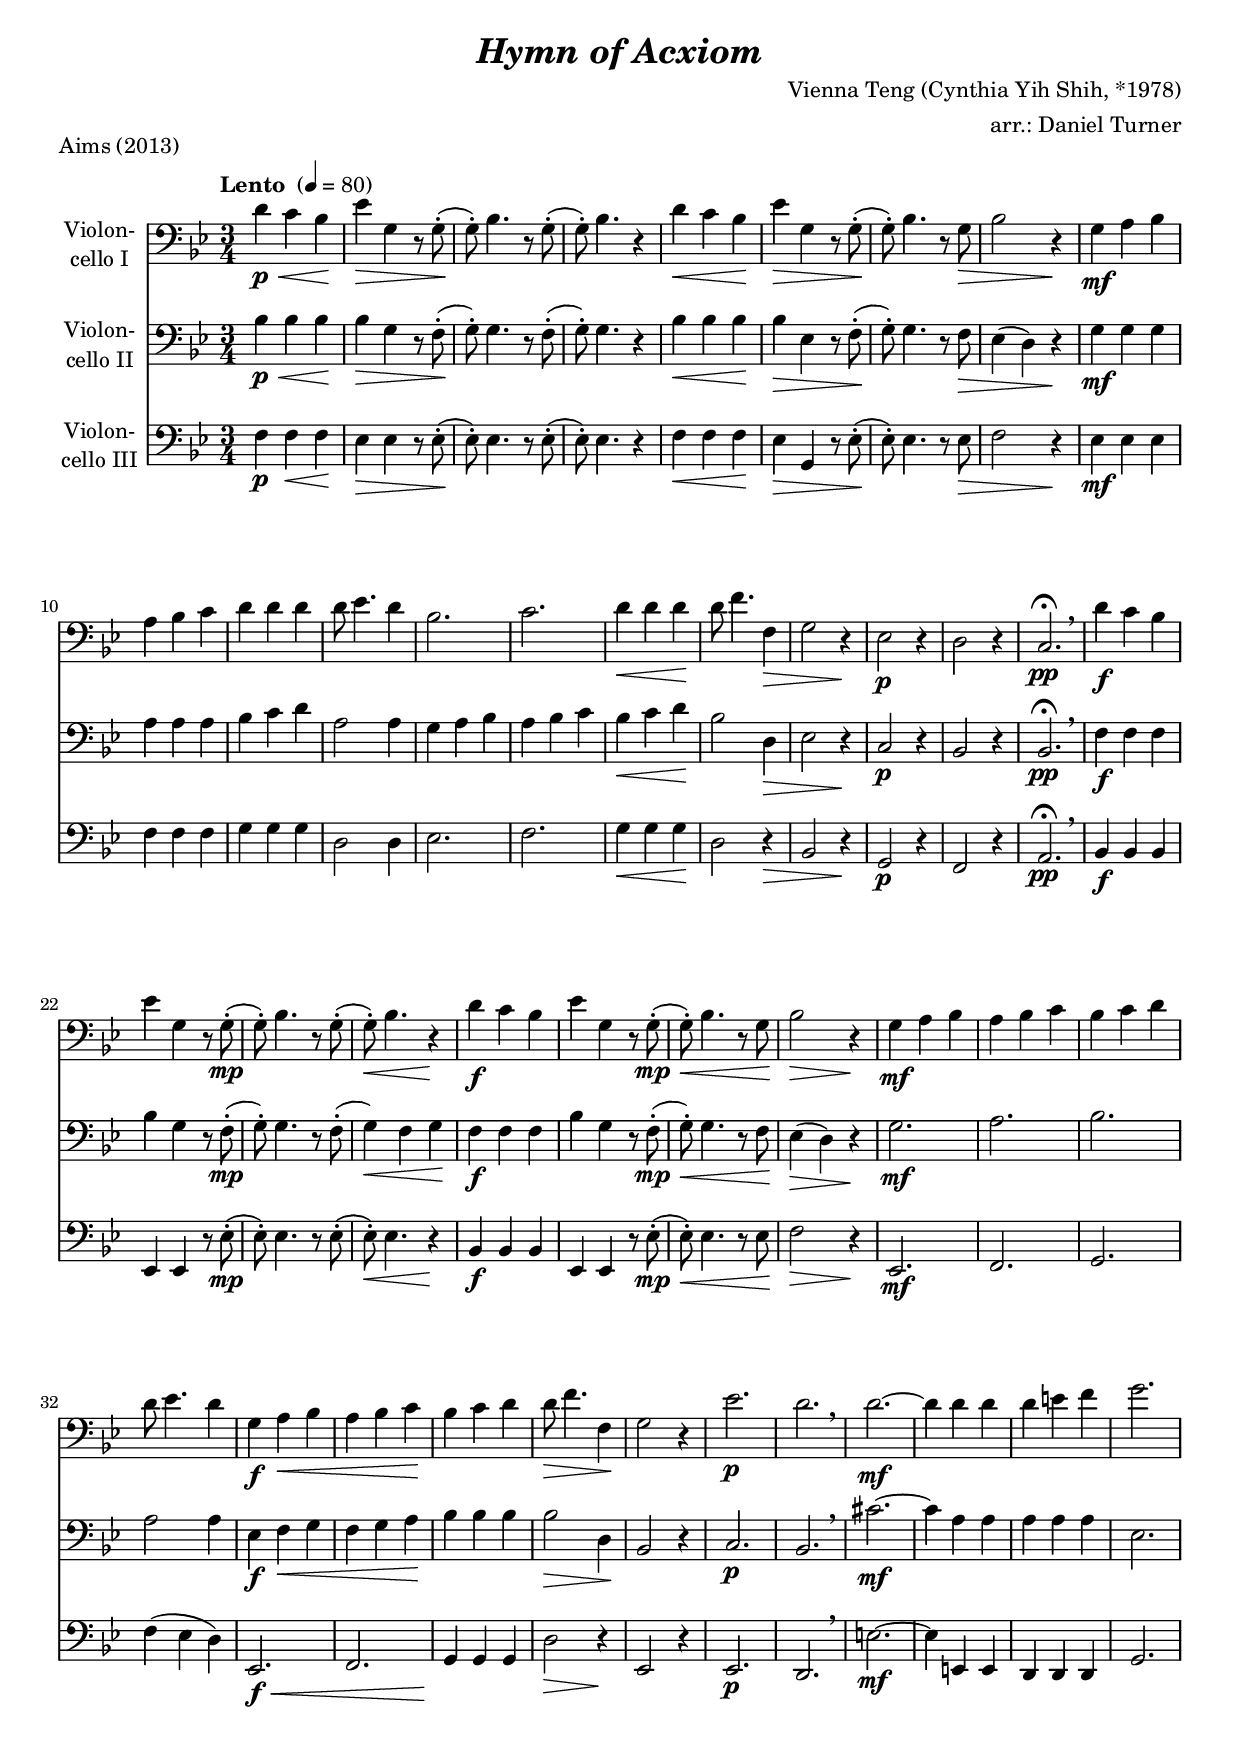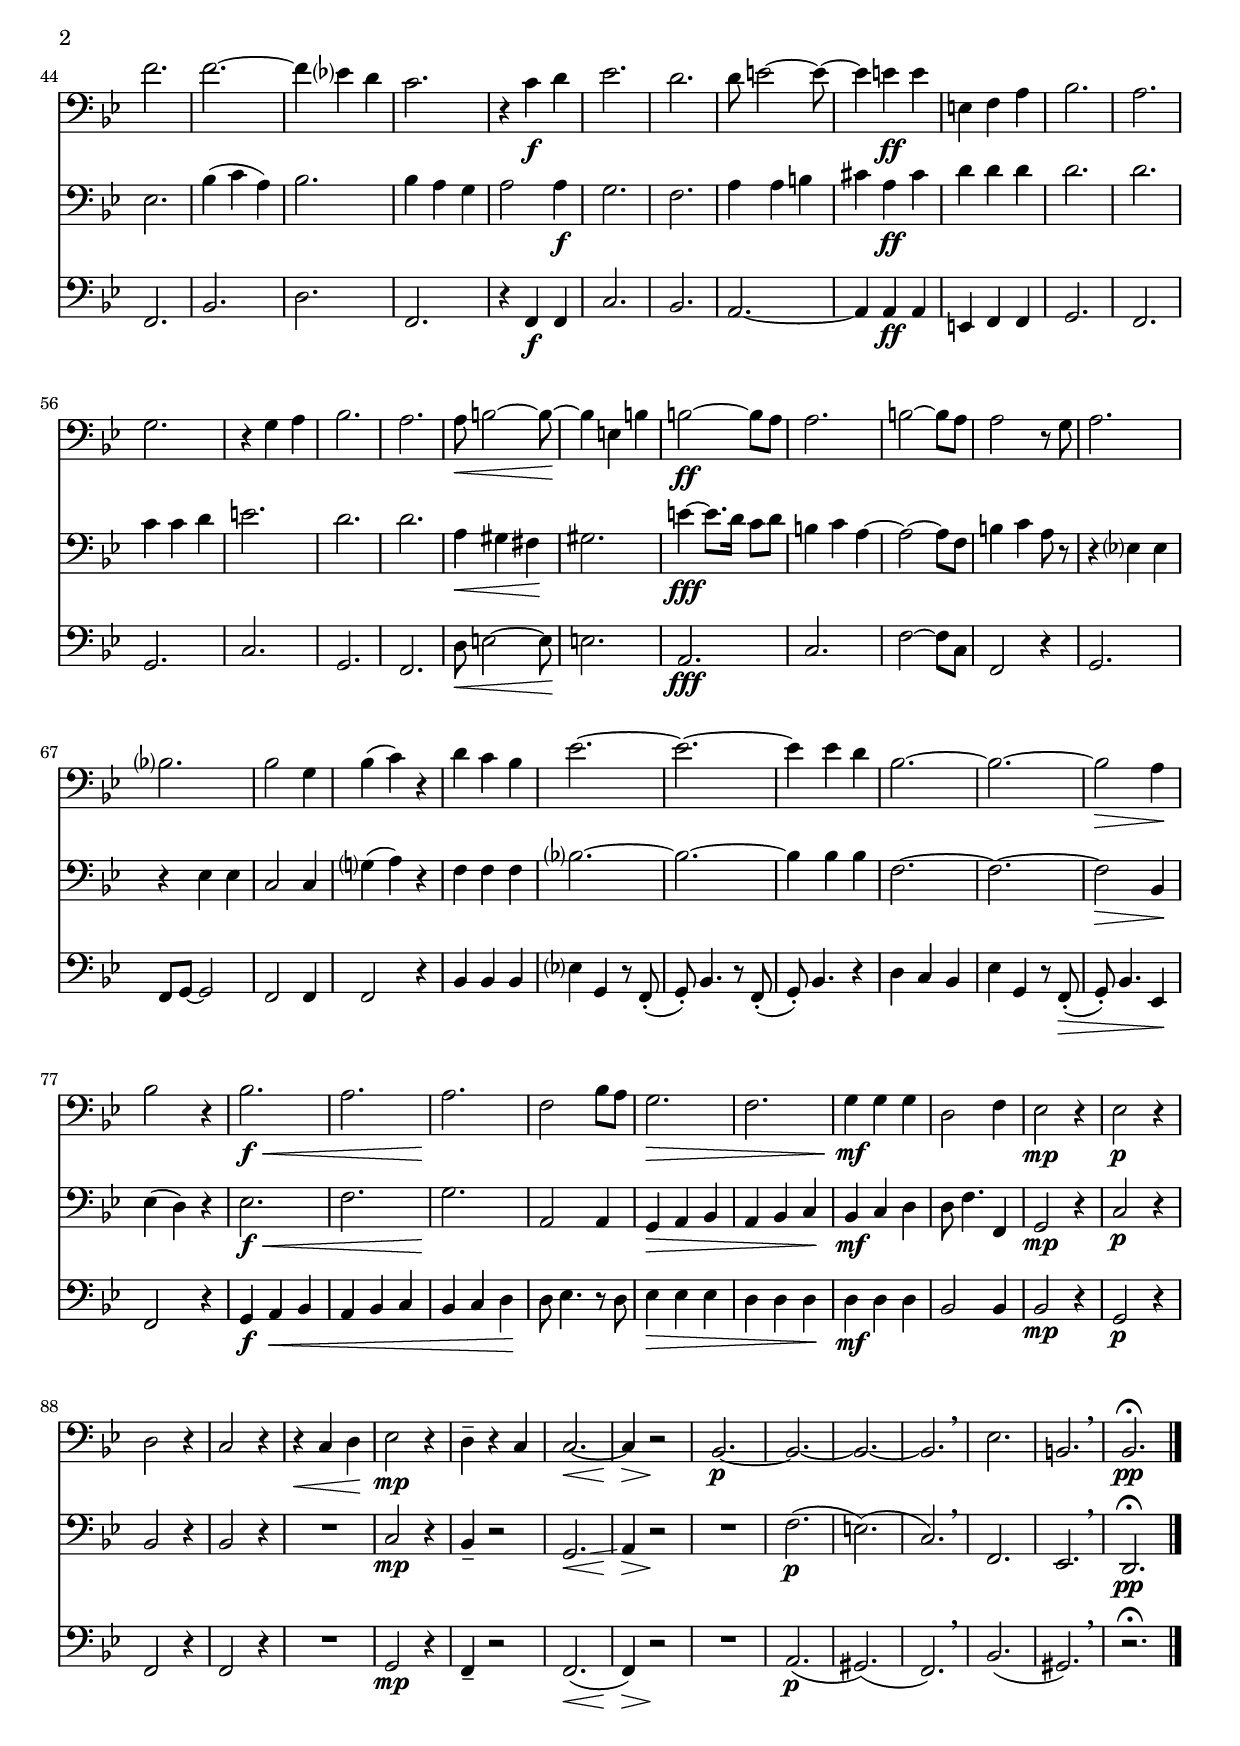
\version "2.18.2"
\include "deutsch.ly"

#(set-global-staff-size 19)

\header {
  title     = \markup \bold \italic "Hymn of Acxiom"
  composer  = "Vienna Teng (Cynthia Yih Shih, *1978)"
  arranger  = "arr.: Daniel Turner"
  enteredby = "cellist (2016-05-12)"
  piece     = "Aims (2013)"
}

voiceconsts = {
  \key b \major
  \time 3/4
  \clef "bass"
  \tempo "Lento " 4=80
%  \numericTimeSignature
%  \compressFullBarRests
  \set tupletSpannerDuration = #(ly:make-moment 1 4)
  % Set default beaming for all staves
%  \set Timing.beamExceptions = #'()
%  \set Timing.baseMoment     = #(ly:make-moment 3 8)
%  \set Timing.beatStructure  = #'(1 1)
}

mist = "string ensemble 1"
%miba = "trombone"
mivc = "bassoon"
%mivc = "trombone"
mikl = "concertina"
miba = "electric bass (finger)"

pizz = \markup \italic "pizz."

va = \relative c' {
  \voiceconsts

  d4\p\< c b\!
  es\> g,4 r8 g(-.\!
  g)-. b4. r8 g(-.
  g)-. b4. r4
  d4\< c b\!
  es\> g, r8 g(-.\!
  g)-. b4. r8 g\>
  b2 r4\!

  g4\mf a b
  a b c
  d d d
  d8 es4. d4
  b2.
  c
  d4\< d d\!
  d8 f4. f,4\>
  g2 r4\!

  es2\p r4
  d2 r4
  c2.\fermata\pp \breathe
  d'4\f c b
  es g, r8 g(-.\mp
  g)-. b4. r8 g(-.
  g)-.\< b4. r4\!
  d\f c b

  es g, r8 g(-.\mp
  g)-.\< b4. r8 g\!
  b2\> r4\!
  g\mf a b
  a b c
  b c d
  d8 es4. d4
  g,\f a\< b
  a b c\!

  b c d
  d8\> f4. f,4\!
  g2 r4
  es'2.\p
  d \breathe
  d2.~\mf
  d4 d d
  d e f
  g2.
  f
  f~

  f4 es? d
  c2.
  r4 c\f d
  es2.
  d
  d8 e2~ e8~
  e4 e\ff e
  e, f a
  b2.
  a

  g
  r4 g a
  b2.
  a
  a8\< h2~ h8~\!
  h4 e, h'
  h2~\ff h8 a
  a2.

  h2~ h8 a
  a2 r8 g
  a2.
  b?
  b2 g4
  b( c) r
  d c b
  es2.~
  es~

  es4 es d
  b2.~
  b~
  b2\> a4\!
  b2 r4
  b2.\f\<
  a
  a\!
  f2 b8 a

  g2.\>
  f
  g4\!\mf g g
  d2 f4
  es2\mp r4
  es2\p r4
  d2 r4
  c2 r4
  r\< c d\!
  es2\mp r4
  d-- r c

  c2.~\<
  c4\!\> r2\!
  b2.~\p
  b~
  b~
  b \breathe
  es
  h \breathe
  b\fermata\pp \bar "|."
}

vb = \relative c' {
  \voiceconsts

  b4\p\< b b\!
  b\> g r8 f(-.\!
  g)-. g4. r8 f(-.
  g)-. g4. r4
  b\< b b\!
  b\> es, r8 f(-.\!
  g)-. g4. r8 f\>
  es4( d) r\!

  g\mf g g
  a a a
  b c d
  a2 a4
  g a b
  a b c
  b\< c d\!
  b2 d,4\>
  es2 r4\!

  c2\p r4
  b2 r4
  b2.\fermata\pp \breathe
  f'4\f f f
  b g r8 f(-.\mp
  g)-. g4. r8 f(-.
  g4)\< f g\!
  f\f f f

  b g r8 f(-.\mp
  g)-.\< g4. r8 f\!
  es4(\> d) r\!
  g2.\mf
  a
  b
  a2 a4
  es\f f\< g
  f g a\!

  b b b
  b2\> d,4\!
  b2 r4
  c2.\p
  b \breathe
  cis'~\mf
  cis4 a a
  a a a
  es2.
  es
  b'4( c a)

  b2.
  b4 a g
  a2 a4\f
  g2.
  f
  a4 a h
  cis a\ff cis
  d d d
  d2.
  d

  c4 c d
  e2.
  d
  d
  a4\< gis fis\!
  gis2.
  e'4~\fff e8. d16 c8 d
  h4 c a~

  a2~ a8 f
  h4 c a8 r
  r4 es? es
  r es es
  c2 c4
  g'?( a) r
  f f f
  b?2.~
  b~

  b4 b b
  f2.~
  f~
  f2\> b,4\!
  es( d) r
  es2.\f\<
  f
  g\!
  a,2 a4

  g\> a b
  a b c\!
  b\mf c d
  d8 f4. f,4
  g2\mp r4
  c2\p r4
  b2 r4
  b2 r4
  R2.
  c2\mp r4
  b4-- r2

  g2.\glissando\<
  a4\!\> r2\!
  R2.
  f'2.(\p
  e)(
  c) \breathe
  f,
  es \breathe
  d\fermata\pp \bar "|."
}

vc = \relative c {
  \voiceconsts

  f4\p f\< f\!
  es\> es r8 es(-.\!
  es)-. es4. r8 es(-.
  es)-. es4. r4
  f\< f f\!
  es\> g, r8 es'(-.\!
  es)-. es4. r8 es\>
  f2 r4\!

  es\mf es es
  f f f
  g g g
  d2 d4
  es2.
  f
  g4\< g g\!
  d2 r4\>
  b2 r4\!

  g2\p r4
  f2 r4
  a2.\fermata\pp \breathe
  b4\f b b
  es, es r8 es'(-.\mp
  es)-. es4. r8 es(-.
  es)-.\< es4. r4\!
  b\f b b

  es, es r8 es'(-.\mp
  es)-.\< es4. r8 es\!
  f2\> r4\!
  es,2.\mf
  f
  g
  f'4( es d)
  es,2.\f\<
  f

  g4\! g g
  d'2\> r4\!
  es,2 r4
  es2.\p
  d \breathe
  e'2.~\mf
  e4 e, e
  d d d
  g2.
  f
  b

  d
  f,
  r4 f\f f
  c'2.
  b
  a~
  a4 a\ff a
  e f f
  g2.
  f

  g
  c
  g
  f
  d'8\< e2~ e8\!
  e2.
  a,\fff
  c

  f2~ f8 c
  f,2 r4
  g2.
  f8 g~ g2
  f f4
  f2 r4
  b b b
  es? g, r8 f(-.
  g)-. b4. r8 f(-.

  g)-. b4. r4
  d c b
  es g, r8 f(-.\>
  g)-. b4. es,4\!
  f2 r4
  g\f a\< b
  a b c
  b c d\!
  d8 es4. r8 d

  es4\> es es
  d d d\!
  d\mf d d
  b2 b4
  b2\mp r4
  g2\p r4
  f2 r4
  f2 r4
  R2.
  g2\mp r4
  f4-- r2

  f2.(\<
  f4)\!\> r2\!
  R2.
  a2.(\p
  gis)(
  f) \breathe
  b2.(
  gis) \breathe
  r2.\fermata \bar "|."
}


music = <<
      \new Staff {
        \set Staff.midiInstrument = \mivc
        \set Staff.instrumentName = \markup \center-column { "Violon-" "cello I" }
        \transpose b b { \va }
      }

      \new Staff {
        \set Staff.midiInstrument = \mivc
        \set Staff.instrumentName = \markup \center-column { "Violon-" "cello II" }
        \transpose b b { \vb }
      }

      \new Staff {
        \set Staff.midiInstrument = \mivc
        \set Staff.instrumentName = \markup \center-column { "Violon-" "cello III" }
        \transpose b b { \vc }
      }
>>

\book {
  \score {
   \music
    \layout {}
  }

  \score {
    \unfoldRepeats \music

    \midi {
      \context {
        \Score
      }
    }
  }
}
